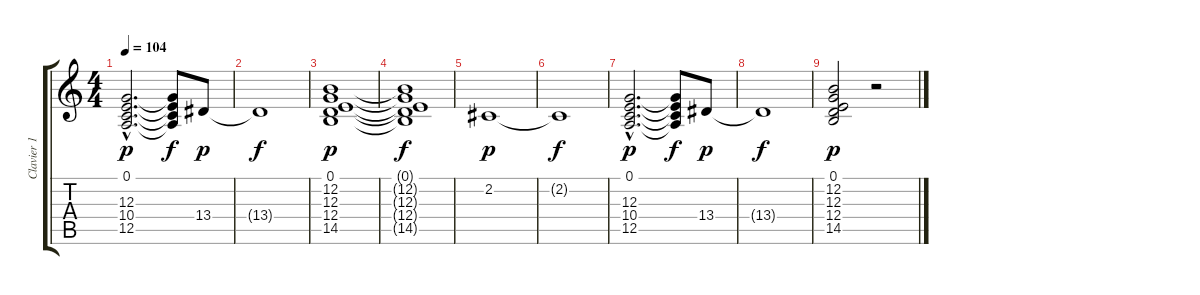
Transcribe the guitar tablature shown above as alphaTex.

\track ("Clavier 1" "Clavier 1") {instrument synthstrings1}
\staff {score tabs}
\tuning (E4 B3 G3 D3 A2 E2) {hide}
\ts (4 4)
\tempo 104
\clef g2
\ks c
(0.1{hac} 12.3{hac} 10.4{hac} 12.5{hac}).2{d dy p} (0.1{t} 12.3{t} 10.4{t} 12.5{t}).8{dy f} 13.4.8{dy p} |
13.4{t}.1{dy f} |
(0.1 12.2 12.3 12.4 14.5).1{dy p} |
(0.1{t} 12.2{t} 12.3{t} 12.4{t} 14.5{t}).1{dy f} |
2.2.1{dy p} |
2.2{t}.1{dy f} |
(0.1{hac} 12.3{hac} 10.4{hac} 12.5{hac}).2{d dy p} (0.1{t} 12.3{t} 10.4{t} 12.5{t}).8{dy f} 13.4.8{dy p} |
13.4{t}.1{dy f} |
(0.1 12.2 12.3 12.4 14.5).2{dy p} r.2
